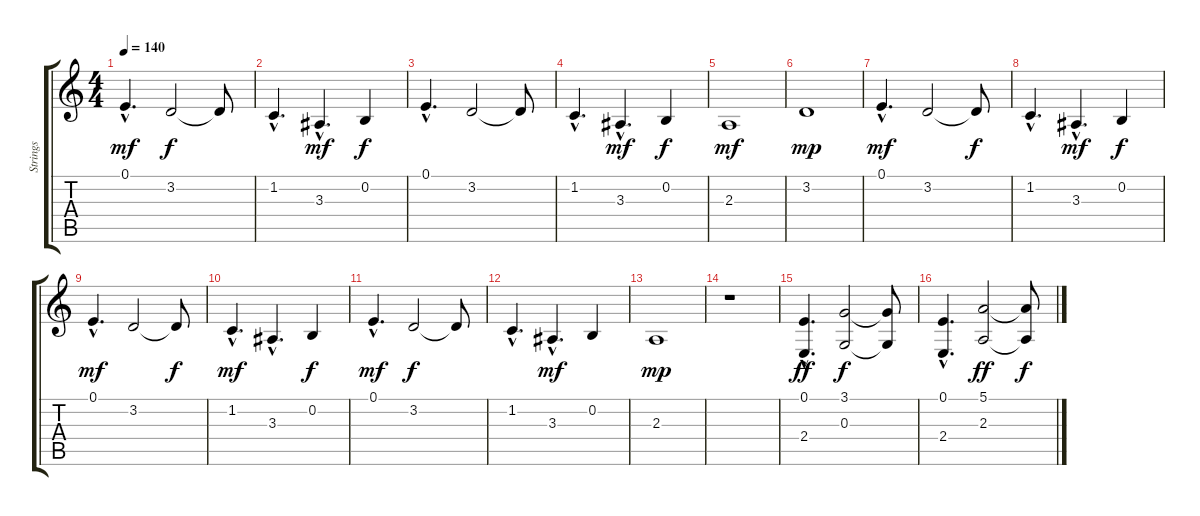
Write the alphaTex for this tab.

\track ("Strings" "Strings") {instrument stringensemble1}
\staff {score tabs}
\tuning (E4 B3 G3 D3 A2 E2) {hide}
\ts (4 4)
\tempo 140
\clef g2
\ks c
0.1{hac}.4{d dy mf} 3.2.2{dy f} 3.2{t}.8 |
1.2{hac}.4{d} 3.3{hac}.4{d dy mf} 0.2.4{dy f} |
0.1{hac}.4{d} 3.2.2 3.2{t}.8 |
1.2{hac}.4{d} 3.3{hac}.4{d dy mf} 0.2.4{dy f} |
2.3.1{dy mf} |
3.2.1{dy mp} |
0.1{hac}.4{d dy mf} 3.2.2 3.2{t}.8{dy f} |
1.2{hac}.4{d} 3.3{hac}.4{d dy mf} 0.2.4{dy f} |
0.1{hac}.4{d dy mf} 3.2.2 3.2{t}.8{dy f} |
1.2{hac}.4{d dy mf} 3.3{hac}.4{d} 0.2.4{dy f} |
0.1{hac}.4{d dy mf} 3.2.2{dy f} 3.2{t}.8 |
1.2{hac}.4{d} 3.3{hac}.4{d dy mf} 0.2.4 |
2.3.1{dy mp} |
r.1 |
(0.1{hac} 2.4{hac}).4{d dy ff} (3.1 0.3).2{dy f} (3.1{t} 0.3{t}).8 |
(0.1{hac} 2.4{hac}).4{d} (5.1 2.3).2{dy ff} (5.1{t} 2.3{t}).8{dy f}
